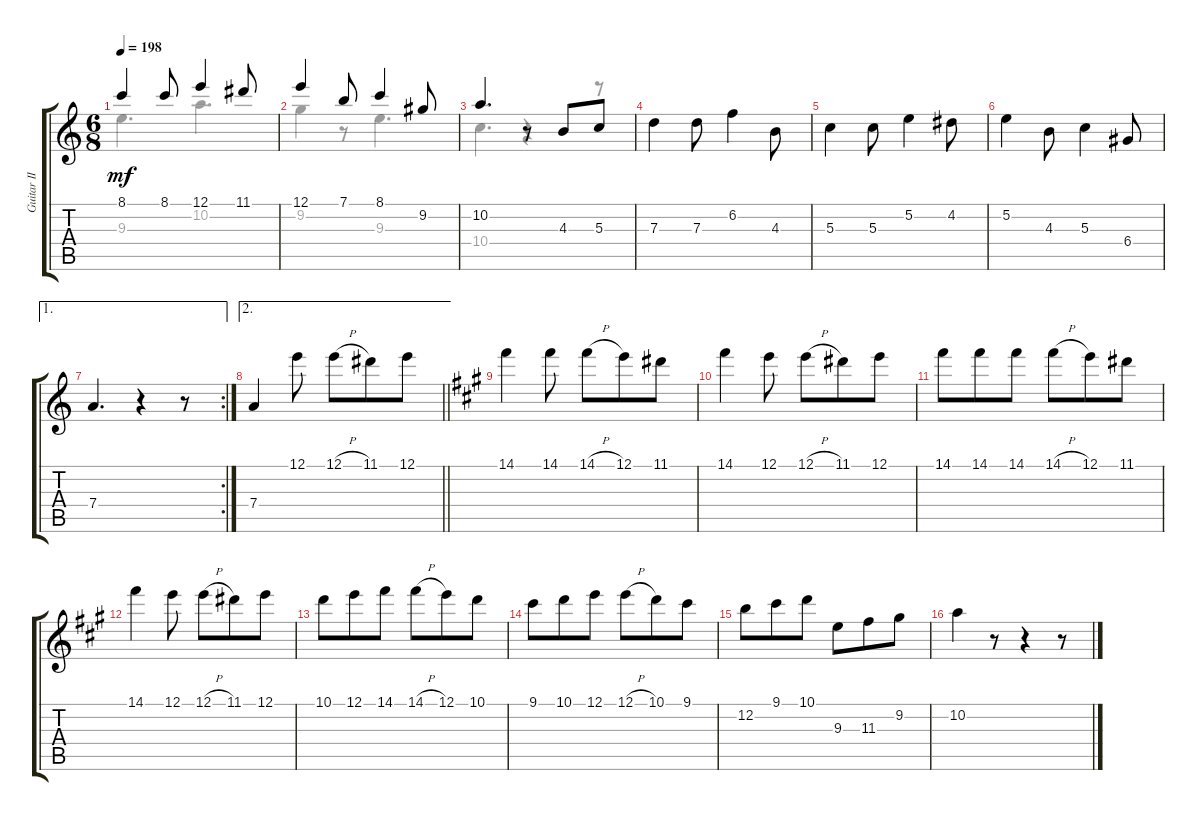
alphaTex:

\track ("Guitar II" "Guitar II") {instrument acousticguitarnylon}
\staff {score tabs}
\tuning (E4 B3 G3 D3 A2 E2) {hide}
\voice
\ts (6 8)
\tempo 198
\clef g2
\ks c
8.1.4{dy mf} 8.1.8 12.1.4 11.1.8 |
12.1.4 7.1.8 8.1.4 9.2.8 |
10.2.4{d} r.8 4.3.8 5.3.8 |
7.3.4 7.3.8 6.2.4 4.3.8 |
5.3.4 5.3.8 5.2.4 4.2.8 |
5.2.4 4.3.8 5.3.4 6.4.8 |
\ae 1
\rc 2
7.4.4{d} r.4 r.8 |
\ae 2
\barLineRight lightlight
7.4.4 12.1.8 12.1{h}.8 11.1.8 12.1.8 |
\ks a
14.1.4 14.1.8 14.1{h}.8 12.1.8 11.1.8 |
14.1.4 12.1.8 12.1{h}.8 11.1.8 12.1.8 |
14.1.8 14.1.8 14.1.8 14.1{h}.8 12.1.8 11.1.8 |
14.1.4 12.1.8 12.1{h}.8 11.1.8 12.1.8 |
10.1.8 12.1.8 14.1.8 14.1{h}.8 12.1.8 10.1.8 |
9.1.8 10.1.8 12.1.8 12.1{h}.8 10.1.8 9.1.8 |
12.2.8 9.1.8 10.1.8 9.3.8 11.3.8 9.2.8 |
10.2.4 r.8 r.4 r.8
\voice
\clef g2
\ottava regular
\simile none
\ks c
9.3.4{d dy mf} 10.2.4{d} |
9.2.4 r.8 9.3.4{d} |
10.4.4{d} r.4 r.8 |
|
|
|
|
\barLineRight lightlight
|
\ks a
|
|
|
|
|
|
|
